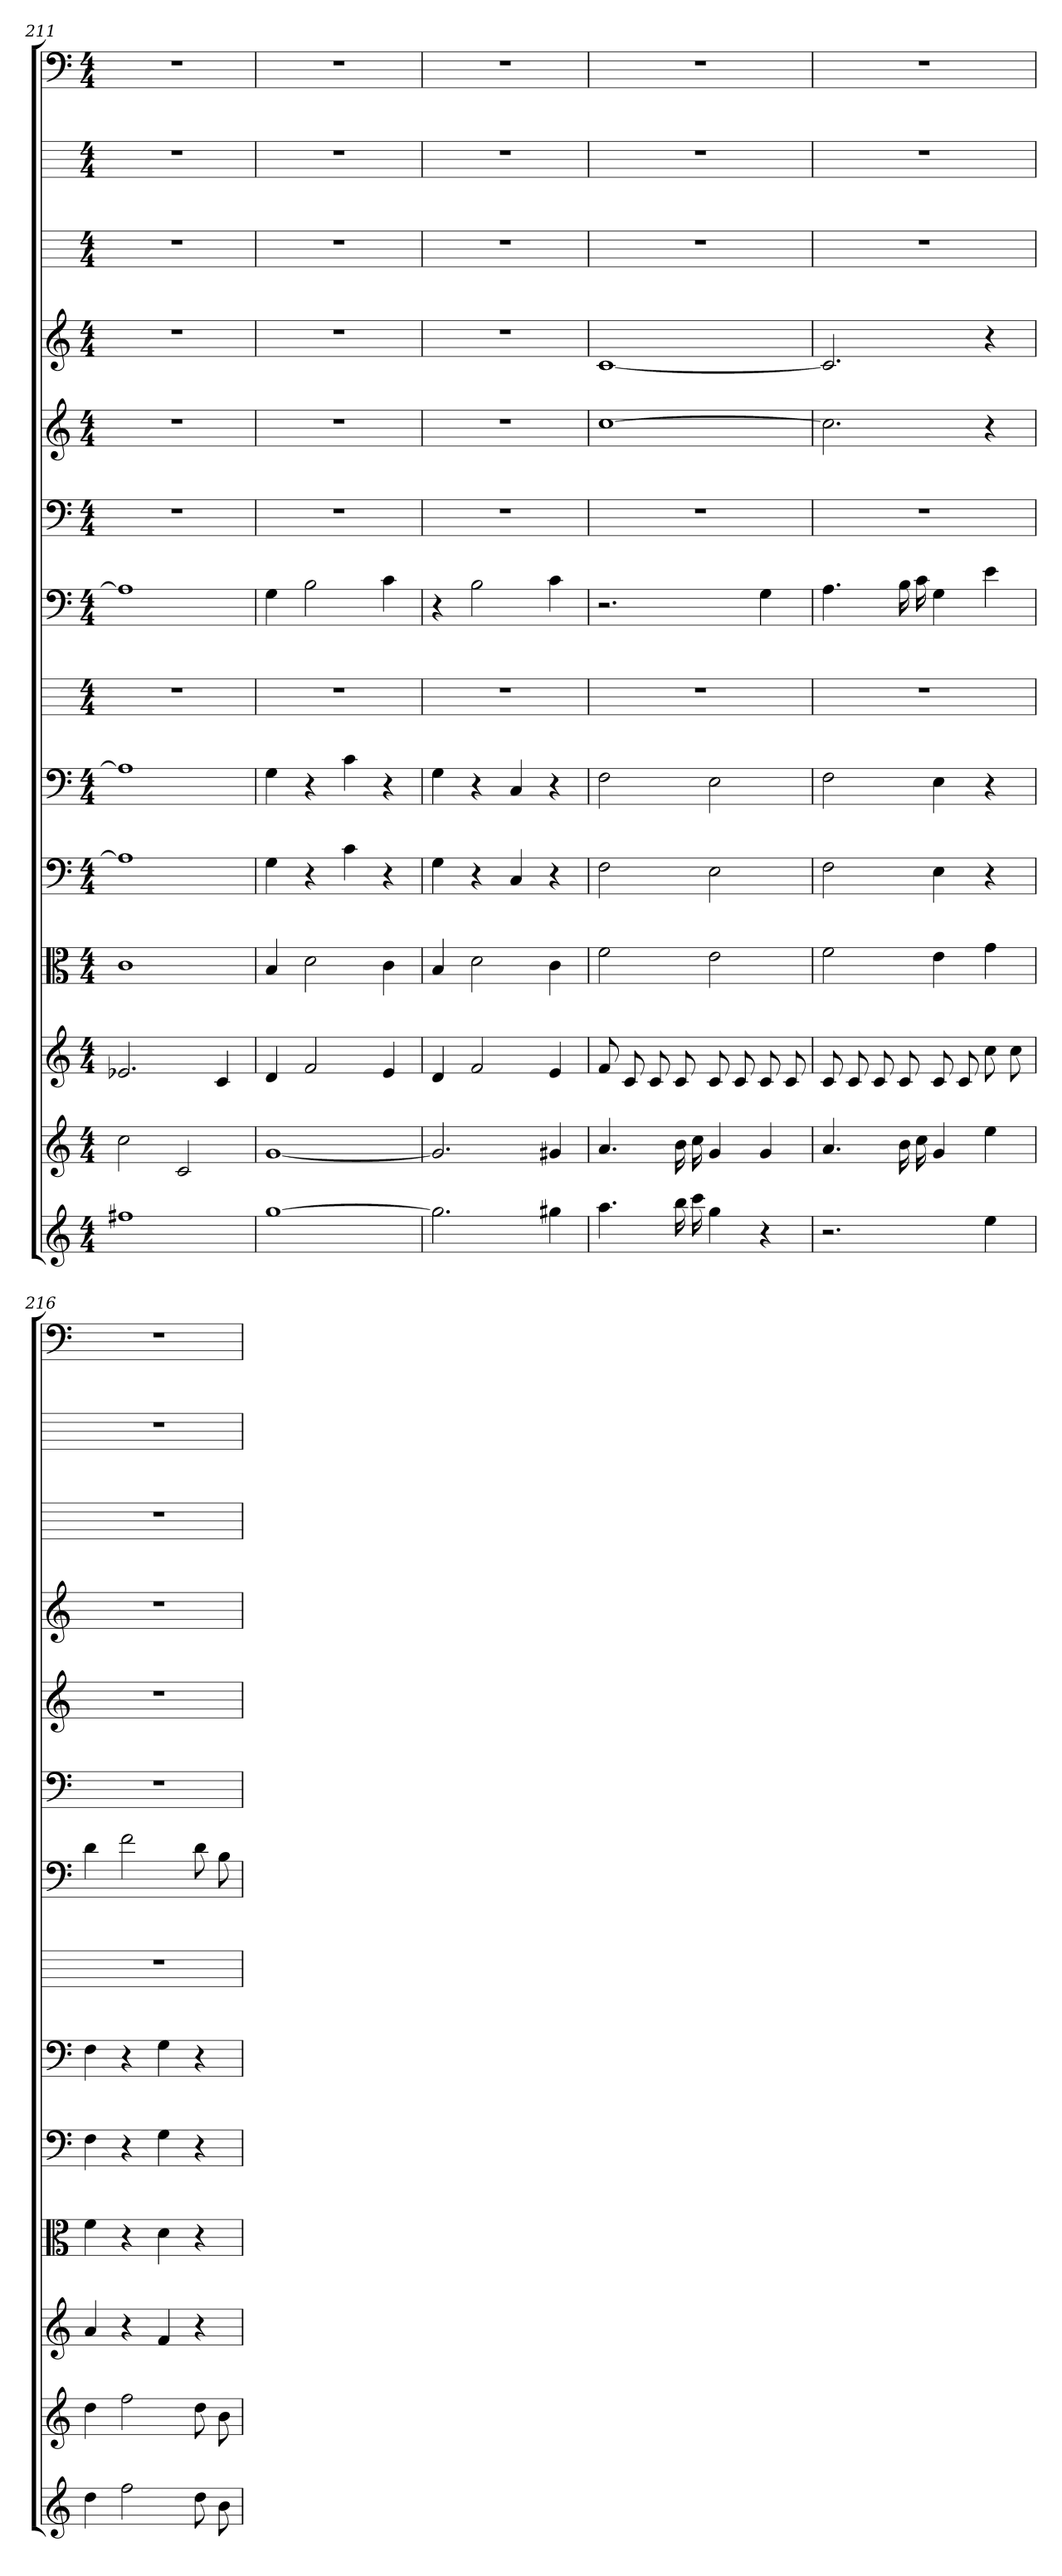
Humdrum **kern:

**kern	**kern	**kern	**kern	**kern	**kern	**kern	**kern	**kern	**kern	**kern	**kern	**kern	**kern
*part14	*part13	*part12	*part11	*part10	*part9	*part8	*part7	*part6	*part5	*part4	*part3	*part2	*part1
*staff14	*staff13	*staff12	*staff11	*staff10	*staff9	*staff8	*staff7	*staff6	*staff5	*staff4	*staff3	*staff2	*staff1
*	*	*	*clefC3	*clefF4	*clefF4	*	*clefF4	*clefF4	*	*	*	*	*clefF4
*k[]	*k[]	*k[]	*k[]	*k[]	*k[]	*k[]	*k[]	*k[]	*k[]	*k[]	*k[]	*k[]	*k[]
*C:	*C:	*C:	*C:	*C:	*C:	*C:	*C:	*C:	*C:	*C:	*C:	*C:	*C:
*M4/4	*M4/4	*M4/4	*M4/4	*M4/4	*M4/4	*M4/4	*M4/4	*M4/4	*M4/4	*M4/4	*M4/4	*M4/4	*M4/4
=211	=211	=211	=211	=211	=211	=211	=211	=211	=211	=211	=211	=211	=211
1ff#X	2cc	2.e-X	1c	1A-]	1A-]	1r	1A-]	1r	1r	1r	1r	1r	1r
.	2c	.	.	.	.	.	.	.	.	.	.	.	.
.	.	4c	.	.	.	.	.	.	.	.	.	.	.
=212	=212	=212	=212	=212	=212	=212	=212	=212	=212	=212	=212	=212	=212
[1gg	[1g	4d	4B	4G	4G	1r	4G	1r	1r	1r	1r	1r	1r
.	.	2f	2d	4r	4r	.	2B	.	.	.	.	.	.
.	.	.	.	4c	4c	.	.	.	.	.	.	.	.
.	.	4e	4c	4r	4r	.	4c	.	.	.	.	.	.
=213	=213	=213	=213	=213	=213	=213	=213	=213	=213	=213	=213	=213	=213
2.gg]	2.g]	4d	4B	4G	4G	1r	4r	1r	1r	1r	1r	1r	1r
.	.	2f	2d	4r	4r	.	2B	.	.	.	.	.	.
.	.	.	.	4C	4C	.	.	.	.	.	.	.	.
4gg#X	4g#X	4e	4c	4r	4r	.	4c	.	.	.	.	.	.
=214	=214	=214	=214	=214	=214	=214	=214	=214	=214	=214	=214	=214	=214
4.aa	4.a	8f	2f	2F	2F	1r	2.r	1r	[1cc	[1c	1r	1r	1r
.	.	8c	.	.	.	.	.	.	.	.	.	.	.
.	.	8c	.	.	.	.	.	.	.	.	.	.	.
16bb	16b	8c	.	.	.	.	.	.	.	.	.	.	.
16ccc	16cc	.	.	.	.	.	.	.	.	.	.	.	.
4gg	4g	8c	2e	2E	2E	.	.	.	.	.	.	.	.
.	.	8c	.	.	.	.	.	.	.	.	.	.	.
4r	4g	8c	.	.	.	.	4G	.	.	.	.	.	.
.	.	8c	.	.	.	.	.	.	.	.	.	.	.
=215	=215	=215	=215	=215	=215	=215	=215	=215	=215	=215	=215	=215	=215
2.r	4.a	8c	2f	2F	2F	1r	4.A	1r	2.cc]	2.c]	1r	1r	1r
.	.	8c	.	.	.	.	.	.	.	.	.	.	.
.	.	8c	.	.	.	.	.	.	.	.	.	.	.
.	16b	8c	.	.	.	.	16B	.	.	.	.	.	.
.	16cc	.	.	.	.	.	16c	.	.	.	.	.	.
.	4g	8c	4e	4E	4E	.	4G	.	.	.	.	.	.
.	.	8c	.	.	.	.	.	.	.	.	.	.	.
4ee	4ee	8cc	4g	4r	4r	.	4e	.	4r	4r	.	.	.
.	.	8cc	.	.	.	.	.	.	.	.	.	.	.
=216	=216	=216	=216	=216	=216	=216	=216	=216	=216	=216	=216	=216	=216
4dd	4dd	4a	4f	4F	4F	1r	4d	1r	1r	1r	1r	1r	1r
2ff	2ff	4r	4r	4r	4r	.	2f	.	.	.	.	.	.
.	.	4f	4d	4G	4G	.	.	.	.	.	.	.	.
8dd	8dd	4r	4r	4r	4r	.	8d	.	.	.	.	.	.
8b	8b	.	.	.	.	.	8B	.	.	.	.	.	.
=	=	=	=	=	=	=	=	=	=	=	=	=	=
*-	*-	*-	*-	*-	*-	*-	*-	*-	*-	*-	*-	*-	*-
